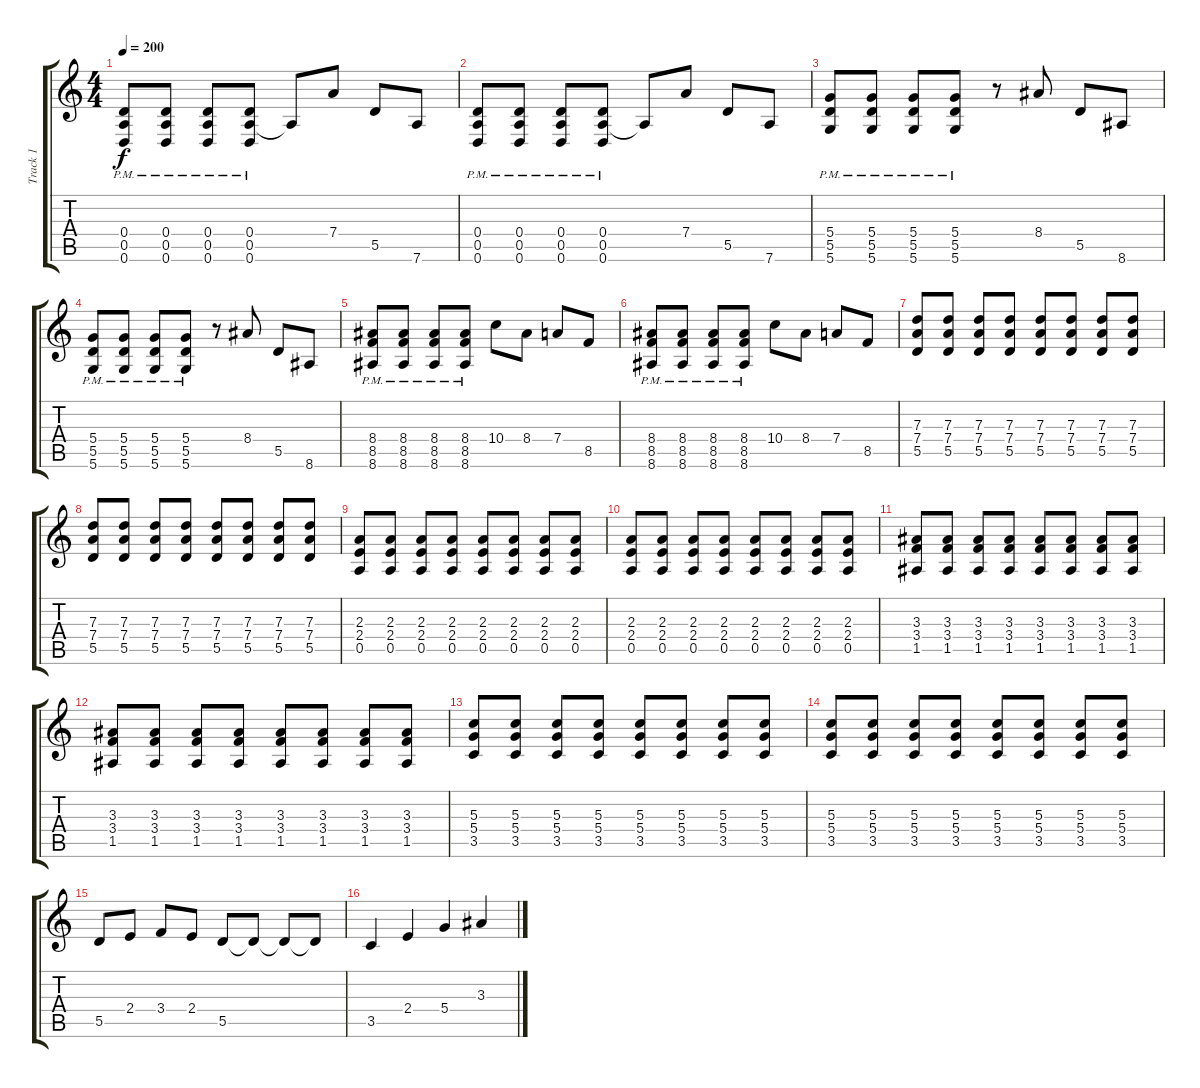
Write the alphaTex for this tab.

\track ("Track 1" "Track 1") {instrument distortionguitar}
\staff {score tabs}
\tuning (E4 B3 G3 D3 A2 D2) {hide}
\ts (4 4)
\tempo 200
\clef g2
\ks c
(0.4{pm} 0.5 0.6).8{dy f} (0.4{pm} 0.5 0.6).8 (0.4{pm} 0.5 0.6).8 (0.4{pm} 0.5 0.6).8 0.5{t}.8 7.4.8 5.5.8 7.6.8 |
(0.4{pm} 0.5 0.6).8 (0.4{pm} 0.5 0.6).8 (0.4{pm} 0.5 0.6).8 (0.4{pm} 0.5 0.6).8 0.5{t}.8 7.4.8 5.5.8 7.6.8 |
(5.4{pm} 5.5 5.6).8 (5.4{pm} 5.5 5.6).8 (5.4{pm} 5.5 5.6).8 (5.4{pm} 5.5 5.6).8 r.8 8.4.8 5.5.8 8.6.8 |
(5.4{pm} 5.5 5.6).8 (5.4{pm} 5.5 5.6).8 (5.4{pm} 5.5 5.6).8 (5.4{pm} 5.5 5.6).8 r.8 8.4.8 5.5.8 8.6.8 |
(8.4{pm} 8.5 8.6).8 (8.4{pm} 8.5 8.6).8 (8.4{pm} 8.5 8.6).8 (8.4{pm} 8.5 8.6).8 10.4.8 8.4.8 7.4.8 8.5.8 |
(8.4{pm} 8.5 8.6).8 (8.4{pm} 8.5 8.6).8 (8.4{pm} 8.5 8.6).8 (8.4{pm} 8.5 8.6).8 10.4.8 8.4.8 7.4.8 8.5.8 |
(7.3 7.4 5.5).8 (7.3 7.4 5.5).8 (7.3 7.4 5.5).8 (7.3 7.4 5.5).8 (7.3 7.4 5.5).8 (7.3 7.4 5.5).8 (7.3 7.4 5.5).8 (7.3 7.4 5.5).8 |
(7.3 7.4 5.5).8 (7.3 7.4 5.5).8 (7.3 7.4 5.5).8 (7.3 7.4 5.5).8 (7.3 7.4 5.5).8 (7.3 7.4 5.5).8 (7.3 7.4 5.5).8 (7.3 7.4 5.5).8 |
(2.3 2.4 0.5).8 (2.3 2.4 0.5).8 (2.3 2.4 0.5).8 (2.3 2.4 0.5).8 (2.3 2.4 0.5).8 (2.3 2.4 0.5).8 (2.3 2.4 0.5).8 (2.3 2.4 0.5).8 |
(2.3 2.4 0.5).8 (2.3 2.4 0.5).8 (2.3 2.4 0.5).8 (2.3 2.4 0.5).8 (2.3 2.4 0.5).8 (2.3 2.4 0.5).8 (2.3 2.4 0.5).8 (2.3 2.4 0.5).8 |
(3.3 3.4 1.5).8 (3.3 3.4 1.5).8 (3.3 3.4 1.5).8 (3.3 3.4 1.5).8 (3.3 3.4 1.5).8 (3.3 3.4 1.5).8 (3.3 3.4 1.5).8 (3.3 3.4 1.5).8 |
(3.3 3.4 1.5).8 (3.3 3.4 1.5).8 (3.3 3.4 1.5).8 (3.3 3.4 1.5).8 (3.3 3.4 1.5).8 (3.3 3.4 1.5).8 (3.3 3.4 1.5).8 (3.3 3.4 1.5).8 |
(5.3 5.4 3.5).8 (5.3 5.4 3.5).8 (5.3 5.4 3.5).8 (5.3 5.4 3.5).8 (5.3 5.4 3.5).8 (5.3 5.4 3.5).8 (5.3 5.4 3.5).8 (5.3 5.4 3.5).8 |
(5.3 5.4 3.5).8 (5.3 5.4 3.5).8 (5.3 5.4 3.5).8 (5.3 5.4 3.5).8 (5.3 5.4 3.5).8 (5.3 5.4 3.5).8 (5.3 5.4 3.5).8 (5.3 5.4 3.5).8 |
5.5.8 2.4.8 3.4.8 2.4.8 5.5.8 5.5{t}.8 5.5{t}.8 5.5{t}.8 |
3.5.4 2.4.4 5.4.4 3.3.4
